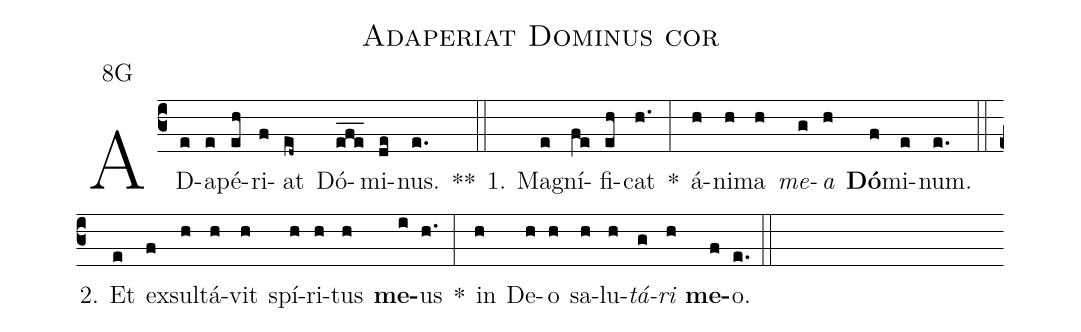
name:Adaperiat Dominus cor;
office-part:Antiphona;
mode:8;
annotation: 8G;
%%
(c3) AD(e)a(e)pé(eh)ri(f)at(ed~) Dó(efe___)mi(de)nus.(e.) **(::)
1. Ma(e)gní(fe)fi(eh)cat(h.) *(:) á(h)ni(h)ma(h) <i>me</i>(g)<i>a</i>(h) <b>Dó</b>(f)mi(e)num.(e.) (::)
2. Et(e) ex(f)sul(h)tá(h)vit(h) spí(h)ri(h)tus(h) <b>me</b>(i)us(h.) *(:) in(h) De(h)o(h) sa(h)lu(h)<i>tá</i>(g)<i>ri</i>(h) <b>me</b>(f)o.(e.) (::)
